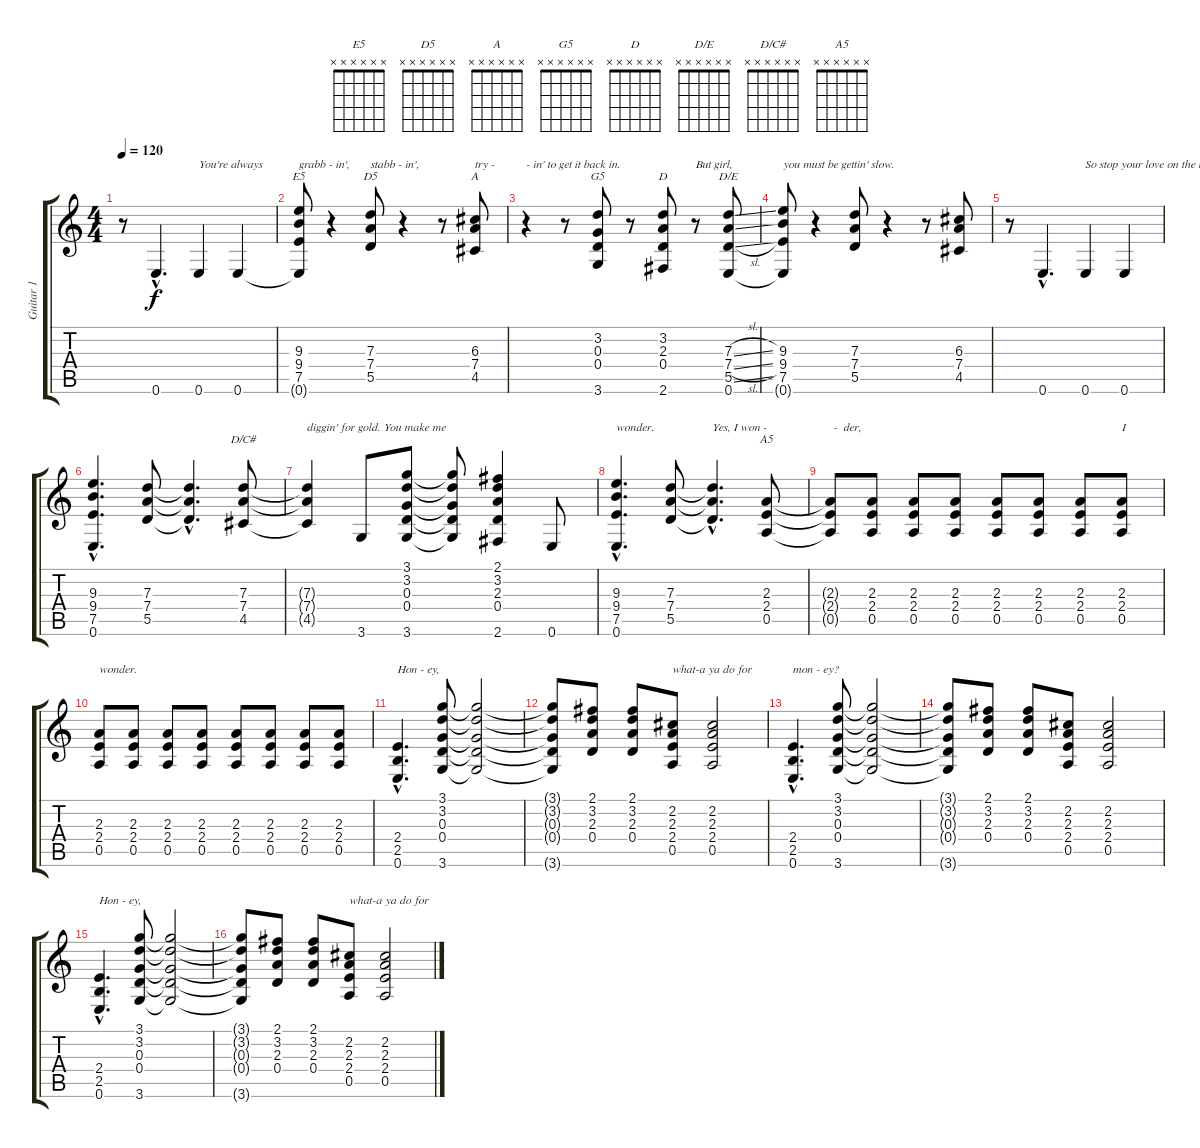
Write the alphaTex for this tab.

\track ("Guitar 1" "Guitar 1") {instrument overdrivenguitar}
\staff {score tabs}
\tuning (E4 B3 G3 D3 A2 E2) {hide}
\chord ("E5" x x x x x x)
\chord ("D5" x x x x x x)
\chord ("A" x x x x x x)
\chord ("G5" x x x x x x)
\chord ("D" x x x x x x)
\chord ("D/E" x x x x x x)
\chord ("D/C#" x x x x x x)
\chord ("A5" x x x x x x)
\ts (4 4)
\tempo 120
\clef g2
\ks c
r.8{dy f} 0.6{hac}.4{d} 0.6.4{txt "You're always"} 0.6.4 |
(9.3 9.4 7.5 0.6{t}).8{ch "E5" txt "grabb - in',"} r.4 (7.3 7.4 5.5).8{ch "D5" txt "stabb - in',"} r.4 r.8 (6.3 7.4 4.5).8{ch "A" txt "try -"} |
r.4{txt "- in' to get it back in."} r.8 (3.2 0.3 0.4 3.6).8{ch "G5"} r.8 (3.2 2.3 0.4 2.6).8{ch "D"} r.8{txt "But girl,"} (7.3{sl} 7.4{sl} 5.5{sl} 0.6).8{ch "D/E"} |
(9.3 9.4 7.5 0.6{t}).8{txt "you must be gettin' slow."} r.4 (7.3 7.4 5.5).8 r.4 r.8 (6.3 7.4 4.5).8 |
r.8 0.6{hac}.4{d} 0.6.4{txt "So stop your love on the road, All your"} 0.6.4 |
(9.3{hac} 9.4{hac} 7.5{hac} 0.6{hac}).4{d} (7.3 7.4 5.5).8 (7.3{hac t} 7.4{hac t} 5.5{hac t}).4{d} (7.3 7.4 4.5).8{ch "D/C#"} |
(7.3{t} 7.4{t} 4.5{t}).4{txt "diggin' for gold. You make me"} 3.6.8 (3.1 3.2 0.3 0.4 3.6).8 (3.1{t} 3.2{t} 0.3{t} 0.4{t} 3.6{t}).8 (2.1 3.2 2.3 0.4 2.6).4 0.6.8 |
(9.3{hac} 9.4{hac} 7.5{hac} 0.6{hac}).4{d txt "wonder."} (7.3 7.4 5.5).8 (7.3{hac t} 7.4{hac t} 5.5{hac t}).4{d txt "Yes, I won -"} (2.3 2.4 0.5).8{ch "A5"} |
(2.3{t} 2.4{t} 0.5{t}).8{txt " -  der,"} (2.3 2.4 0.5).8 (2.3 2.4 0.5).8 (2.3 2.4 0.5).8 (2.3 2.4 0.5).8 (2.3 2.4 0.5).8 (2.3 2.4 0.5).8 (2.3 2.4 0.5).8{txt "I"} |
(2.3 2.4 0.5).8{txt "wonder."} (2.3 2.4 0.5).8 (2.3 2.4 0.5).8 (2.3 2.4 0.5).8 (2.3 2.4 0.5).8 (2.3 2.4 0.5).8 (2.3 2.4 0.5).8 (2.3 2.4 0.5).8 |
(2.4{hac} 2.5{hac} 0.6{hac}).4{d txt "Hon - ey,"} (3.1 3.2 0.3 0.4 3.6).8 (3.1{t} 3.2{t} 0.3{t} 0.4{t} 3.6{t}).2 |
(3.1{t} 3.2{t} 0.3{t} 0.4{t} 3.6{t}).8 (2.1 3.2 2.3 0.4).8 (2.1 3.2 2.3 0.4).8 (2.2 2.3 2.4 0.5).8{txt "what-a ya do for"} (2.2 2.3 2.4 0.5).2 |
(2.4{hac} 2.5{hac} 0.6{hac}).4{d txt "mon - ey?"} (3.1 3.2 0.3 0.4 3.6).8 (3.1{t} 3.2{t} 0.3{t} 0.4{t} 3.6{t}).2 |
(3.1{t} 3.2{t} 0.3{t} 0.4{t} 3.6{t}).8 (2.1 3.2 2.3 0.4).8 (2.1 3.2 2.3 0.4).8 (2.2 2.3 2.4 0.5).8 (2.2 2.3 2.4 0.5).2 |
(2.4{hac} 2.5{hac} 0.6{hac}).4{d txt "Hon - ey,"} (3.1 3.2 0.3 0.4 3.6).8 (3.1{t} 3.2{t} 0.3{t} 0.4{t} 3.6{t}).2 |
(3.1{t} 3.2{t} 0.3{t} 0.4{t} 3.6{t}).8 (2.1 3.2 2.3 0.4).8 (2.1 3.2 2.3 0.4).8 (2.2 2.3 2.4 0.5).8{txt "what-a ya do for"} (2.2 2.3 2.4 0.5).2
